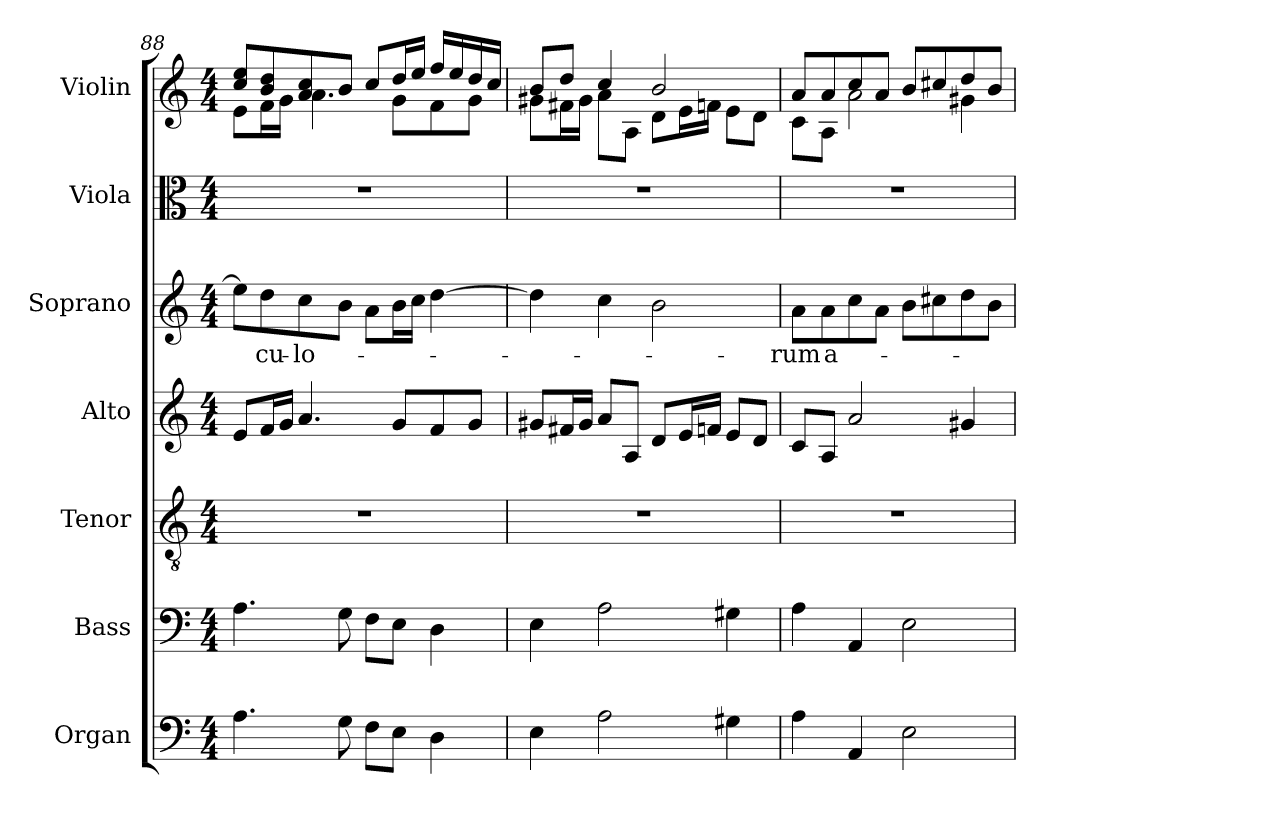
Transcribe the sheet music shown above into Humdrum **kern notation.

**kern	**kern	**kern	**kern	**kern	**text	**kern	**kern
*part7	*part6	*part5	*part4	*part3	*part3	*part2	*part1
*staff7	*staff6	*staff5	*staff4	*staff3	*staff3	*staff2	*staff1
*I"Organ	*I"Bass	*I"Tenor	*I"Alto	*I"Soprano	*	*I"Viola	*I"Violin
*I'Org.	*I'B.	*I'T.	*I'A.	*I'S.	*	*I'Vla.	*I'Vln.
!!LO:PB:g=z
*clefF4	*clefF4	*clefGv2	*clefG2	*clefG2	*	*clefC3	*clefG2
*k[]	*k[]	*k[]	*k[]	*k[]	*	*k[]	*k[]
*M4/4	*M4/4	*M4/4	*M4/4	*M4/4	*	*M4/4	*M4/4
=88	=88	=88	=88	=88	=88	=88	=88
*	*	*	*	*	*	*	*^
4.A\	4.A\	1r	8e/L	8ee\L]	.	1r	8cc/ 8ee/L	8e\L
!	!	!	!	!	!LO:LY:b	!	!	!
.	.	.	16f/L	8dd\	-cu-	.	8b/ 8dd/	16f\L
.	.	.	16g/JJ	.	.	.	.	16g\JJ
!	!	!	!	!	!LO:LY:b	!	!	!
.	.	.	4.a/	8cc\	-lo-	.	8a/ 8cc/	4.a\
8G\	8G\	.	.	8b\J	.	.	8b/J	.
8F\L	8F\L	.	.	8a\L	.	.	8cc/L	.
8E\J	8E\J	.	8g/L	16b\L	.	.	16dd/L	8g\L
.	.	.	.	16cc\JJ	.	.	16ee/JJ	.
4D\	4D\	.	8f/	[4dd\	.	.	16ff/LL	8f\
.	.	.	.	.	.	.	16ee/	.
.	.	.	8g/J	.	.	.	16dd/	8g\J
.	.	.	.	.	.	.	16cc/JJ	.
=89	=89	=89	=89	=89	=89	=89	=89	=89
4E\	4E\	1r	8g#X/L	4dd\]	.	1r	8b/L	8g#X\L
.	.	.	16f#X/L	.	.	.	8dd/J	16f#X\L
.	.	.	16g#/JJ	.	.	.	.	16g#\JJ
2A\	2A\	.	8a/L	4cc\	.	.	4cc/	8a\L
.	.	.	8A/J	.	.	.	.	8A\J
.	.	.	8d/L	2b\	.	.	2b/	8d\L
.	.	.	16e/L	.	.	.	.	16e\L
.	.	.	16fn/JJ	.	.	.	.	16fn\JJ
4G#X\	4G#X\	.	8e/L	.	.	.	.	8e\L
.	.	.	8d/J	.	.	.	.	8d\J
=90	=90	=90	=90	=90	=90	=90	=90	=90
!	!	!	!	!	!LO:LY:b	!	!	!
4A\	4A\	1r	8c/L	8a\L	-rum	1r	8a/L	8c\L
!	!	!	!	!	!LO:LY:b	!	!	!
.	.	.	8A/J	8a\	a-	.	8a/	8A\J
4AA/	4AA/	.	2a/	8cc\	.	.	8cc/	2a\
.	.	.	.	8a\J	.	.	8a/J	.
2E\	2E\	.	.	8b\L	.	.	8b/L	.
.	.	.	.	8cc#X\	.	.	8cc#X/	.
.	.	.	4g#X/	8dd\	.	.	8dd/	4g#X\
.	.	.	.	8b\J	.	.	8b/J	.
*	*	*	*	*	*	*	*v	*v
=	=	=	=	=	=	=	=
*-	*-	*-	*-	*-	*-	*-	*-
